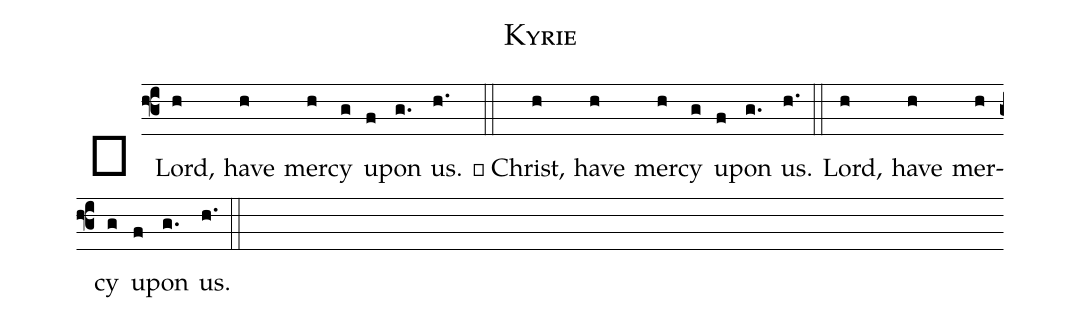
name: Kyrie;
%%
(f3)
℣ Lord,(h) have(h) mer(h)cy(g) up(f)on(g.) us.(h.) (::)
℟ Christ,(h) have(h) mer(h)cy(g) up(f)on(g.) us.(h.) (::)
Lord,(h) have(h) mer(h)cy(g) up(f)on(g.) us.(h.) (::)
